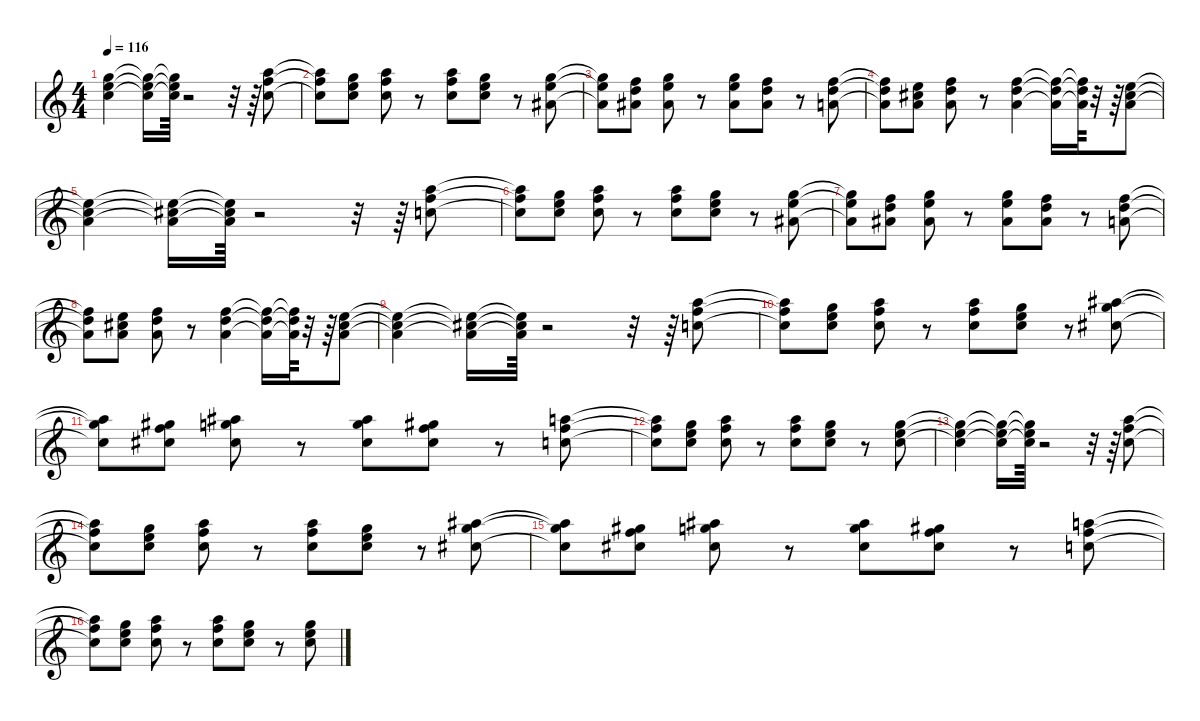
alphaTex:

\defaultSystemsLayout 4
\hideDynamics
\bracketExtendMode nobrackets
\singleTrackTrackNamePolicy hidden
\multiTrackTrackNamePolicy hidden
\otherSystemsTrackNameOrientation horizontal
\track ("Organ" "org.") {instrument churchorgan}
\staff {score}
\tuning (E4 B3 G3 D3 A2 E2)
\ts (4 4)
\tempo 116
\clef g2
\ks c
(15.1{t} 17.2{t} 17.3{t}).4{dy f beam Down} (15.1{t} 17.2{t} 17.3{t}).16{beam Down} (15.1{t} 17.2{t} 17.3{t}).64{beam Down} r.2{beam Down} r.32{beam Down} r.64{beam Down} (17.1 18.2 17.3).8{beam Down} |
(17.1{t} 18.2{t} 17.3{t}).8{beam Down} (15.1 17.2 17.3).8{beam Down} (17.1 18.2 17.3).8{beam Down} r.8{beam Down} (17.1 18.2 17.3).8{beam Down} (15.1 17.2 17.3).8{beam Down} r.8{beam Down} (15.1 17.2 15.3{acc #}).8{beam Down} |
(15.1{t} 17.2{t} 15.3{t acc #}).8{beam Down} (13.1 15.2 15.3{acc #}).8{beam Down} (15.1 17.2 15.3{acc #}).8{beam Down} r.8{beam Down} (15.1 17.2 15.3{acc #}).8{beam Down} (13.1 15.2 15.3{acc #}).8{beam Down} r.8{beam Down} (13.1 15.2 14.3).8{beam Down} |
(13.1{t} 15.2{t} 14.3{t}).8{beam Down} (12.1 14.2{acc #} 14.3).8{beam Down} (13.1 15.2 14.3).8{beam Down} r.8{beam Down} (13.1 15.2 14.3).4{beam Down} (13.1{t} 15.2{t} 14.3{t}).16{beam Down} (13.1{t} 15.2{t} 14.3{t}).64{beam Down} r.32{beam Down} r.64{beam Down} (12.1 14.2{acc #} 14.3).8{beam Down} |
(12.1{t} 14.2{t acc #} 14.3{t}).4{beam Down} (12.1{t} 14.2{t acc #} 14.3{t}).16{beam Down} (12.1{t} 14.2{t acc #} 14.3{t}).64{beam Down} r.2{beam Down} r.32{beam Down} r.64{beam Down} (17.1 18.2 17.3).8{beam Down} |
(17.1{t} 18.2{t} 17.3{t}).8{beam Down} (15.1 17.2 17.3).8{beam Down} (17.1 18.2 17.3).8{beam Down} r.8{beam Down} (17.1 18.2 17.3).8{beam Down} (15.1 17.2 17.3).8{beam Down} r.8{beam Down} (15.1 17.2 15.3{acc #}).8{beam Down} |
(15.1{t} 17.2{t} 15.3{t acc #}).8{beam Down} (13.1 15.2 15.3{acc #}).8{beam Down} (15.1 17.2 15.3{acc #}).8{beam Down} r.8{beam Down} (15.1 17.2 15.3{acc #}).8{beam Down} (13.1 15.2 15.3{acc #}).8{beam Down} r.8{beam Down} (13.1 15.2 14.3).8{beam Down} |
(13.1{t} 15.2{t} 14.3{t}).8{beam Down} (12.1 14.2{acc #} 14.3).8{beam Down} (13.1 15.2 14.3).8{beam Down} r.8{beam Down} (13.1 15.2 14.3).4{beam Down} (13.1{t} 15.2{t} 14.3{t}).16{beam Down} (13.1{t} 15.2{t} 14.3{t}).64{beam Down} r.32{beam Down} r.64{beam Down} (12.1 14.2{acc #} 14.3).8{beam Down} |
(12.1{t} 14.2{t acc #} 14.3{t}).4{beam Down} (12.1{t} 14.2{t acc #} 14.3{t}).16{beam Down} (12.1{t} 14.2{t acc #} 14.3{t}).64{beam Down} r.2{beam Down} r.32{beam Down} r.64{beam Down} (17.1 18.2 17.3).8{beam Down} |
(17.1{t} 18.2{t} 17.3{t}).8{beam Down} (15.1 17.2 17.3).8{beam Down} (17.1 18.2 17.3).8{beam Down} r.8{beam Down} (17.1 18.2 17.3).8{beam Down} (15.1 17.2 17.3).8{beam Down} r.8{beam Down} (18.1{acc #} 20.2 18.3{acc #}).8{beam Down} |
(18.1{t acc #} 20.2{t} 18.3{t acc #}).8{beam Down} (16.1{acc #} 18.2 18.3{acc #}).8{beam Down} (18.1{acc #} 20.2 18.3{acc #}).8{beam Down} r.8{beam Down} (18.1{acc #} 20.2 18.3{acc #}).8{beam Down} (16.1{acc #} 18.2 18.3{acc #}).8{beam Down} r.8{beam Down} (17.1 18.2 17.3).8{beam Down} |
(17.1{t} 18.2{t} 17.3{t}).8{beam Down} (15.1 17.2 17.3).8{beam Down} (17.1 18.2 17.3).8{beam Down} r.8{beam Down} (17.1 18.2 17.3).8{beam Down} (15.1 17.2 17.3).8{beam Down} r.8{beam Down} (15.1 17.2 17.3).8{beam Down} |
(15.1{t} 17.2{t} 17.3{t}).4{beam Down} (15.1{t} 17.2{t} 17.3{t}).16{beam Down} (15.1{t} 17.2{t} 17.3{t}).64{beam Down} r.2{beam Down} r.32{beam Down} r.64{beam Down} (17.1 18.2 17.3).8{beam Down} |
(17.1{t} 18.2{t} 17.3{t}).8{beam Down} (15.1 17.2 17.3).8{beam Down} (17.1 18.2 17.3).8{beam Down} r.8{beam Down} (17.1 18.2 17.3).8{beam Down} (15.1 17.2 17.3).8{beam Down} r.8{beam Down} (18.1{acc #} 20.2 18.3{acc #}).8{beam Down} |
(18.1{t acc #} 20.2{t} 18.3{t acc #}).8{beam Down} (16.1{acc #} 18.2 18.3{acc #}).8{beam Down} (18.1{acc #} 20.2 18.3{acc #}).8{beam Down} r.8{beam Down} (18.1{acc #} 20.2 18.3{acc #}).8{beam Down} (16.1{acc #} 18.2 18.3{acc #}).8{beam Down} r.8{beam Down} (17.1 18.2 17.3).8{beam Down} |
(17.1{t} 18.2{t} 17.3{t}).8{beam Down} (15.1 17.2 17.3).8{beam Down} (17.1 18.2 17.3).8{beam Down} r.8{beam Down} (17.1 18.2 17.3).8{beam Down} (15.1 17.2 17.3).8{beam Down} r.8{beam Down} (15.1 17.2 17.3).8{beam Down}
